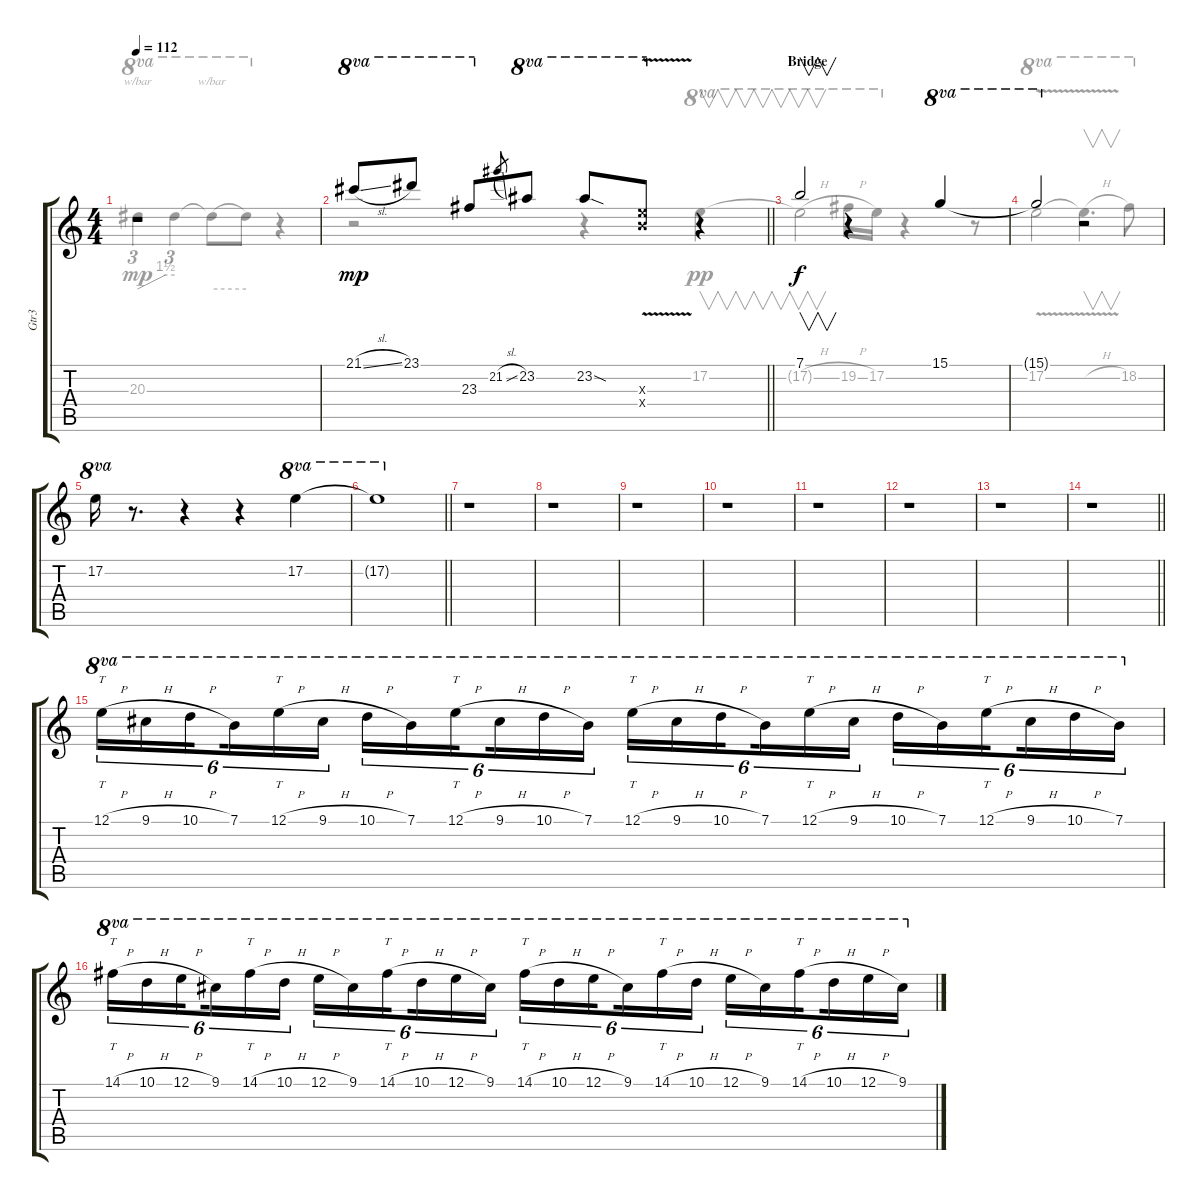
\track ("Gtr3" "Gtr3") {instrument distortionguitar}
\staff {score tabs}
\tuning (E4 B3 G3 D3 A2 E2) {hide}
\voice
\ts (4 4)
\tempo 112
\clef g2
\ks c
r.1{dy f} |
\barLineRight lightlight
21.1{sl}.8{ot 8va dy mp} 23.1.8{ot 8va} 23.3.8{ot 8va} 21.2{sl}.8{gr} 23.2.8{ot 8va} 23.2{sod}.8{ot 8va} (21.3{v x} 21.4{v x}).8{ot 8va} r.4 |
\section ("" "Bridge")
7.1.2{v dy f} r.4 15.1.4{ot 8va} |
15.1{t}.2{ot 8va} r.2 |
17.2.16{ot 8va} r.8{d} r.4 r.4 17.2.4{ot 8va} |
\barLineRight lightlight
17.2{t}.1{ot 8va} |
r.1 |
r.1 |
r.1 |
r.1 |
r.1 |
r.1 |
r.1 |
\barLineRight lightlight
r.1 |
12.1{h}.16{tt tu (6 4) ot 8va} 9.1{h}.16{tu (6 4) ot 8va} 10.1{h}.16{tu (6 4) ot 8va beam splitsecondary} 7.1.16{tu (6 4) ot 8va} 12.1{h}.16{tt tu (6 4) ot 8va} 9.1{h}.16{tu (6 4) ot 8va} 10.1{h}.16{tu (6 4) ot 8va} 7.1.16{tu (6 4) ot 8va} 12.1{h}.16{tt tu (6 4) ot 8va beam splitsecondary} 9.1{h}.16{tu (6 4) ot 8va} 10.1{h}.16{tu (6 4) ot 8va} 7.1.16{tu (6 4) ot 8va} 12.1{h}.16{tt tu (6 4) ot 8va} 9.1{h}.16{tu (6 4) ot 8va} 10.1{h}.16{tu (6 4) ot 8va beam splitsecondary} 7.1.16{tu (6 4) ot 8va} 12.1{h}.16{tt tu (6 4) ot 8va} 9.1{h}.16{tu (6 4) ot 8va} 10.1{h}.16{tu (6 4) ot 8va} 7.1.16{tu (6 4) ot 8va} 12.1{h}.16{tt tu (6 4) ot 8va beam splitsecondary} 9.1{h}.16{tu (6 4) ot 8va} 10.1{h}.16{tu (6 4) ot 8va} 7.1.16{tu (6 4) ot 8va} |
14.1{h}.16{tt tu (6 4) ot 8va} 10.1{h}.16{tu (6 4) ot 8va} 12.1{h}.16{tu (6 4) ot 8va beam splitsecondary} 9.1.16{tu (6 4) ot 8va} 14.1{h}.16{tt tu (6 4) ot 8va} 10.1{h}.16{tu (6 4) ot 8va} 12.1{h}.16{tu (6 4) ot 8va} 9.1.16{tu (6 4) ot 8va} 14.1{h}.16{tt tu (6 4) ot 8va beam splitsecondary} 10.1{h}.16{tu (6 4) ot 8va} 12.1{h}.16{tu (6 4) ot 8va} 9.1.16{tu (6 4) ot 8va} 14.1{h}.16{tt tu (6 4) ot 8va} 10.1{h}.16{tu (6 4) ot 8va} 12.1{h}.16{tu (6 4) ot 8va beam splitsecondary} 9.1.16{tu (6 4) ot 8va} 14.1{h}.16{tt tu (6 4) ot 8va} 10.1{h}.16{tu (6 4) ot 8va} 12.1{h}.16{tu (6 4) ot 8va} 9.1.16{tu (6 4) ot 8va} 14.1{h}.16{tt tu (6 4) ot 8va beam splitsecondary} 10.1{h}.16{tu (6 4) ot 8va} 12.1{h}.16{tu (6 4) ot 8va} 9.1.16{tu (6 4) ot 8va}
\voice
\clef g2
\ottava regular
\simile none
\ks c
20.3.4{tu (3 2) tbe (custom default 0 0 45 6 60 6) ot 8va dy mp} 20.3{t}.4{tu (3 2) ot 8va} 20.3{t}.8{tbe (hold default 0 0 60 0) ot 8va} 20.3{t}.8{ot 8va} r.4 |
\barLineRight lightlight
r.2 r.4 17.2.4{v ot 8va dy pp} |
17.2{h t}.2{v ot 8va dy f} 19.2{h}.16{ot 8va} 17.2.16{ot 8va} r.4 r.8 |
17.2{v}.2{ot 8va} 17.2{h t}.4{v d ot 8va} 18.2.8{ot 8va} |
|
\barLineRight lightlight
|
|
|
|
|
|
|
|
\barLineRight lightlight
|
|
